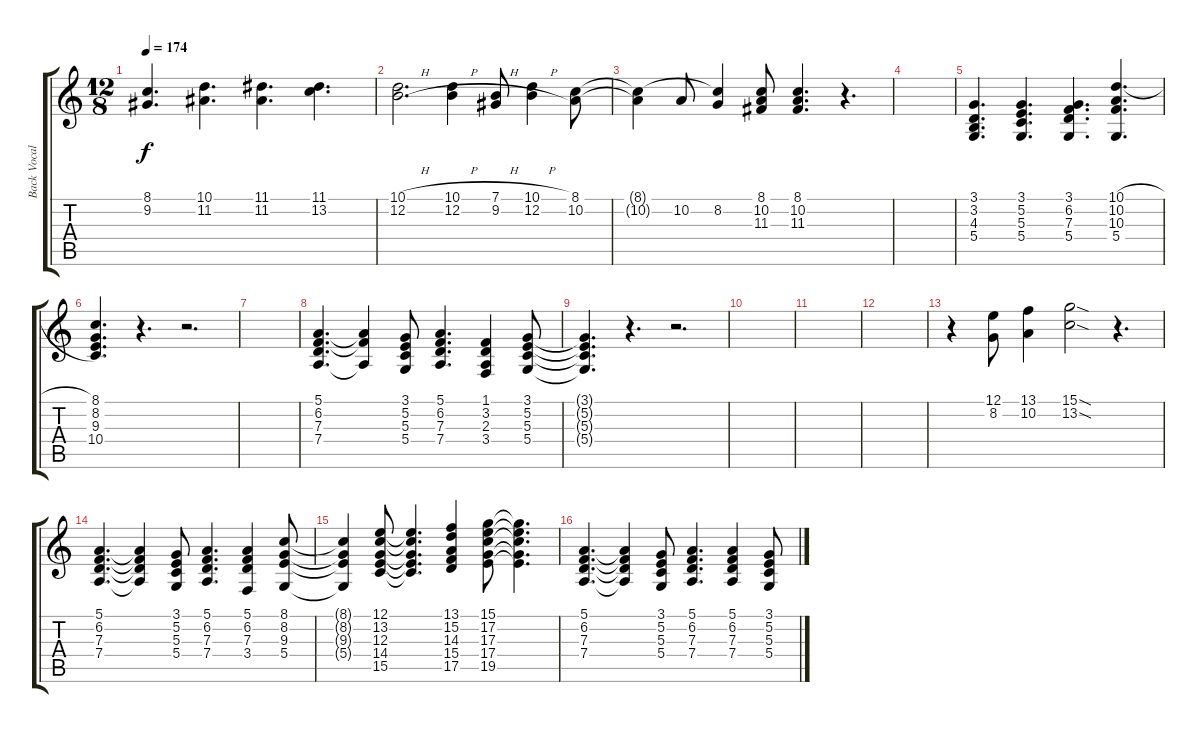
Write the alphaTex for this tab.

\track ("Back Vocals" "Back Vocal") {instrument violin}
\staff {score tabs}
\tuning (E4 B3 G3 D3 A2 E2) {hide}
\ts (12 8)
\tempo 174
\clef g2
\ks c
(8.1 9.2).4{d dy f} (10.1 11.2).4{d} (11.1 11.2).4{d} (11.1 13.2).4{d} |
(10.1{h} 12.2{h}).2{d} (10.1{h} 12.2{h}).4 (7.1{h} 9.2{h}).8 (10.1{h} 12.2{h}).4 (8.1 10.2).8 |
(8.1{t} 10.2{t}).4 10.2.8 (8.1{t} 8.2).4 (8.1 10.2 11.3).8 (8.1 10.2 11.3).4{d} r.4{d} |
|
(3.1 3.2 4.3 5.4).4{d} (3.1 5.2 5.3 5.4).4{d} (3.1 6.2 7.3 5.4).4{d} (10.1{h} 10.2 10.3 5.4).4{d} |
(8.1 8.2 9.3 10.4).4{d} r.4{d} r.2{d} |
|
(5.1 6.2 7.3 7.4).4{d} (5.1{t} 6.2{t} 7.4{t}).4 (3.1 5.2 5.3 5.4).8 (5.1 6.2 7.3 7.4).4{d} (1.1 3.2 2.3 3.4).4 (3.1 5.2 5.3 5.4).8 |
(3.1{t} 5.2{t} 5.3{t} 5.4{t}).4{d} r.4{d} r.2{d} |
|
|
|
r.4 (12.1 8.2).8 (13.1 10.2).4 (15.1{sod} 13.2{sod}).2 r.4{d} |
(5.1 6.2 7.3 7.4).4{d} (5.1{t} 6.2{t} 7.3{t} 7.4{t}).4 (3.1 5.2 5.3 5.4).8 (5.1 6.2 7.3 7.4).4{d} (5.1 6.2 7.3 3.4).4 (8.1 8.2 9.3 5.4).8 |
(8.1{t} 8.2{t} 9.3{t} 5.4{t}).4 (12.1 13.2 12.3 14.4 15.5).8 (12.1{t} 13.2{t} 12.3{t} 14.4{t} 15.5{t}).4{d} (13.1 15.2 14.3 15.4 17.5).4 (15.1 17.2 17.3 17.4 19.5).8 (15.1{t} 17.2{t} 17.3{t} 17.4{t} 19.5{t}).4{d} |
(5.1 6.2 7.3 7.4).4{d} (5.1{t} 6.2{t} 7.3{t} 7.4{t}).4 (3.1 5.2 5.3 5.4).8 (5.1 6.2 7.3 7.4).4{d} (5.1 6.2 7.3 7.4).4 (3.1 5.2 5.3 5.4).8
